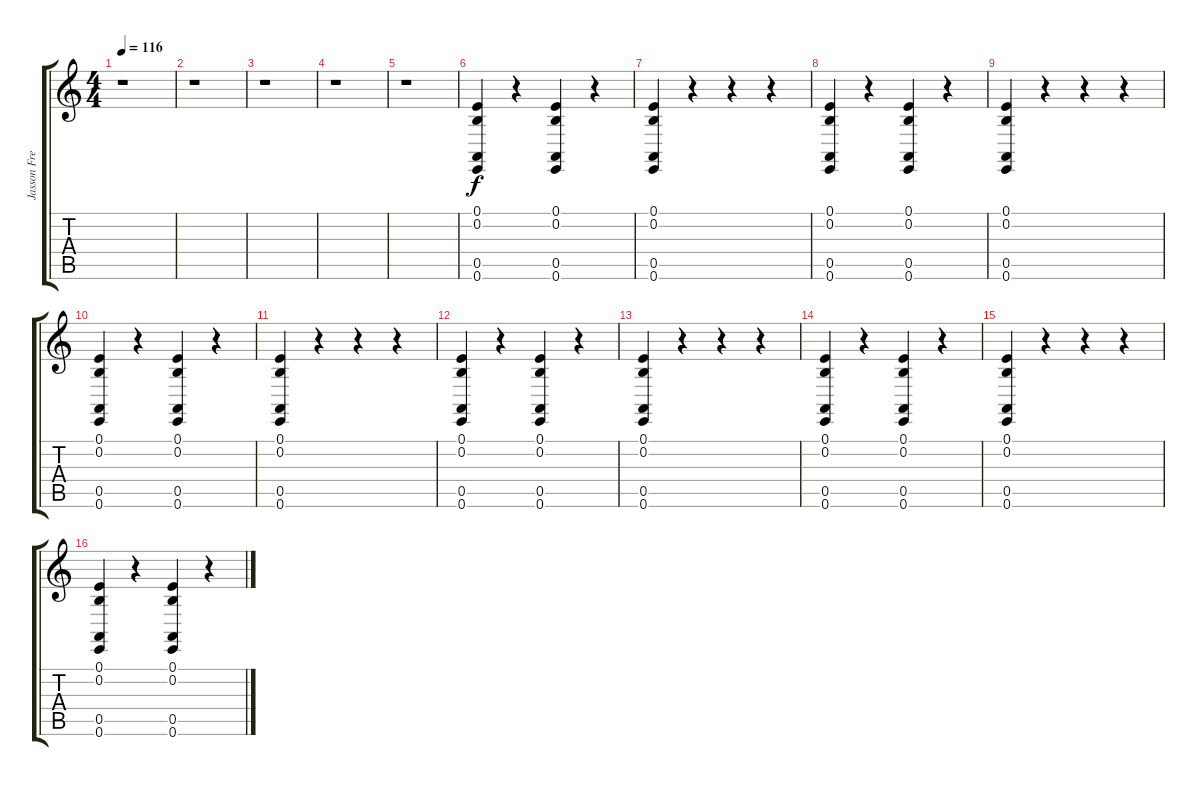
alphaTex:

\track ("Jasson Frezze" "Jasson Fre") {instrument altosax}
\staff {score tabs}
\tuning (E4 B3 G3 D3 A2 E2) {hide}
\ts (4 4)
\tempo 116
\clef g2
\ks c
r.1{dy fff} |
r.1 |
r.1 |
r.1 |
r.1 |
(0.1 0.2 0.5 0.6).4{dy f volume 11 instrument taikodrum} r.4 (0.1 0.2 0.5 0.6).4 r.4 |
(0.1 0.2 0.5 0.6).4 r.4 r.4 r.4 |
(0.1 0.2 0.5 0.6).4 r.4 (0.1 0.2 0.5 0.6).4 r.4 |
(0.1 0.2 0.5 0.6).4 r.4 r.4 r.4 |
(0.1 0.2 0.5 0.6).4 r.4 (0.1 0.2 0.5 0.6).4 r.4 |
(0.1 0.2 0.5 0.6).4 r.4 r.4 r.4 |
(0.1 0.2 0.5 0.6).4 r.4 (0.1 0.2 0.5 0.6).4 r.4 |
(0.1 0.2 0.5 0.6).4 r.4 r.4 r.4 |
(0.1 0.2 0.5 0.6).4 r.4 (0.1 0.2 0.5 0.6).4 r.4 |
(0.1 0.2 0.5 0.6).4 r.4 r.4 r.4 |
(0.1 0.2 0.5 0.6).4 r.4 (0.1 0.2 0.5 0.6).4 r.4
